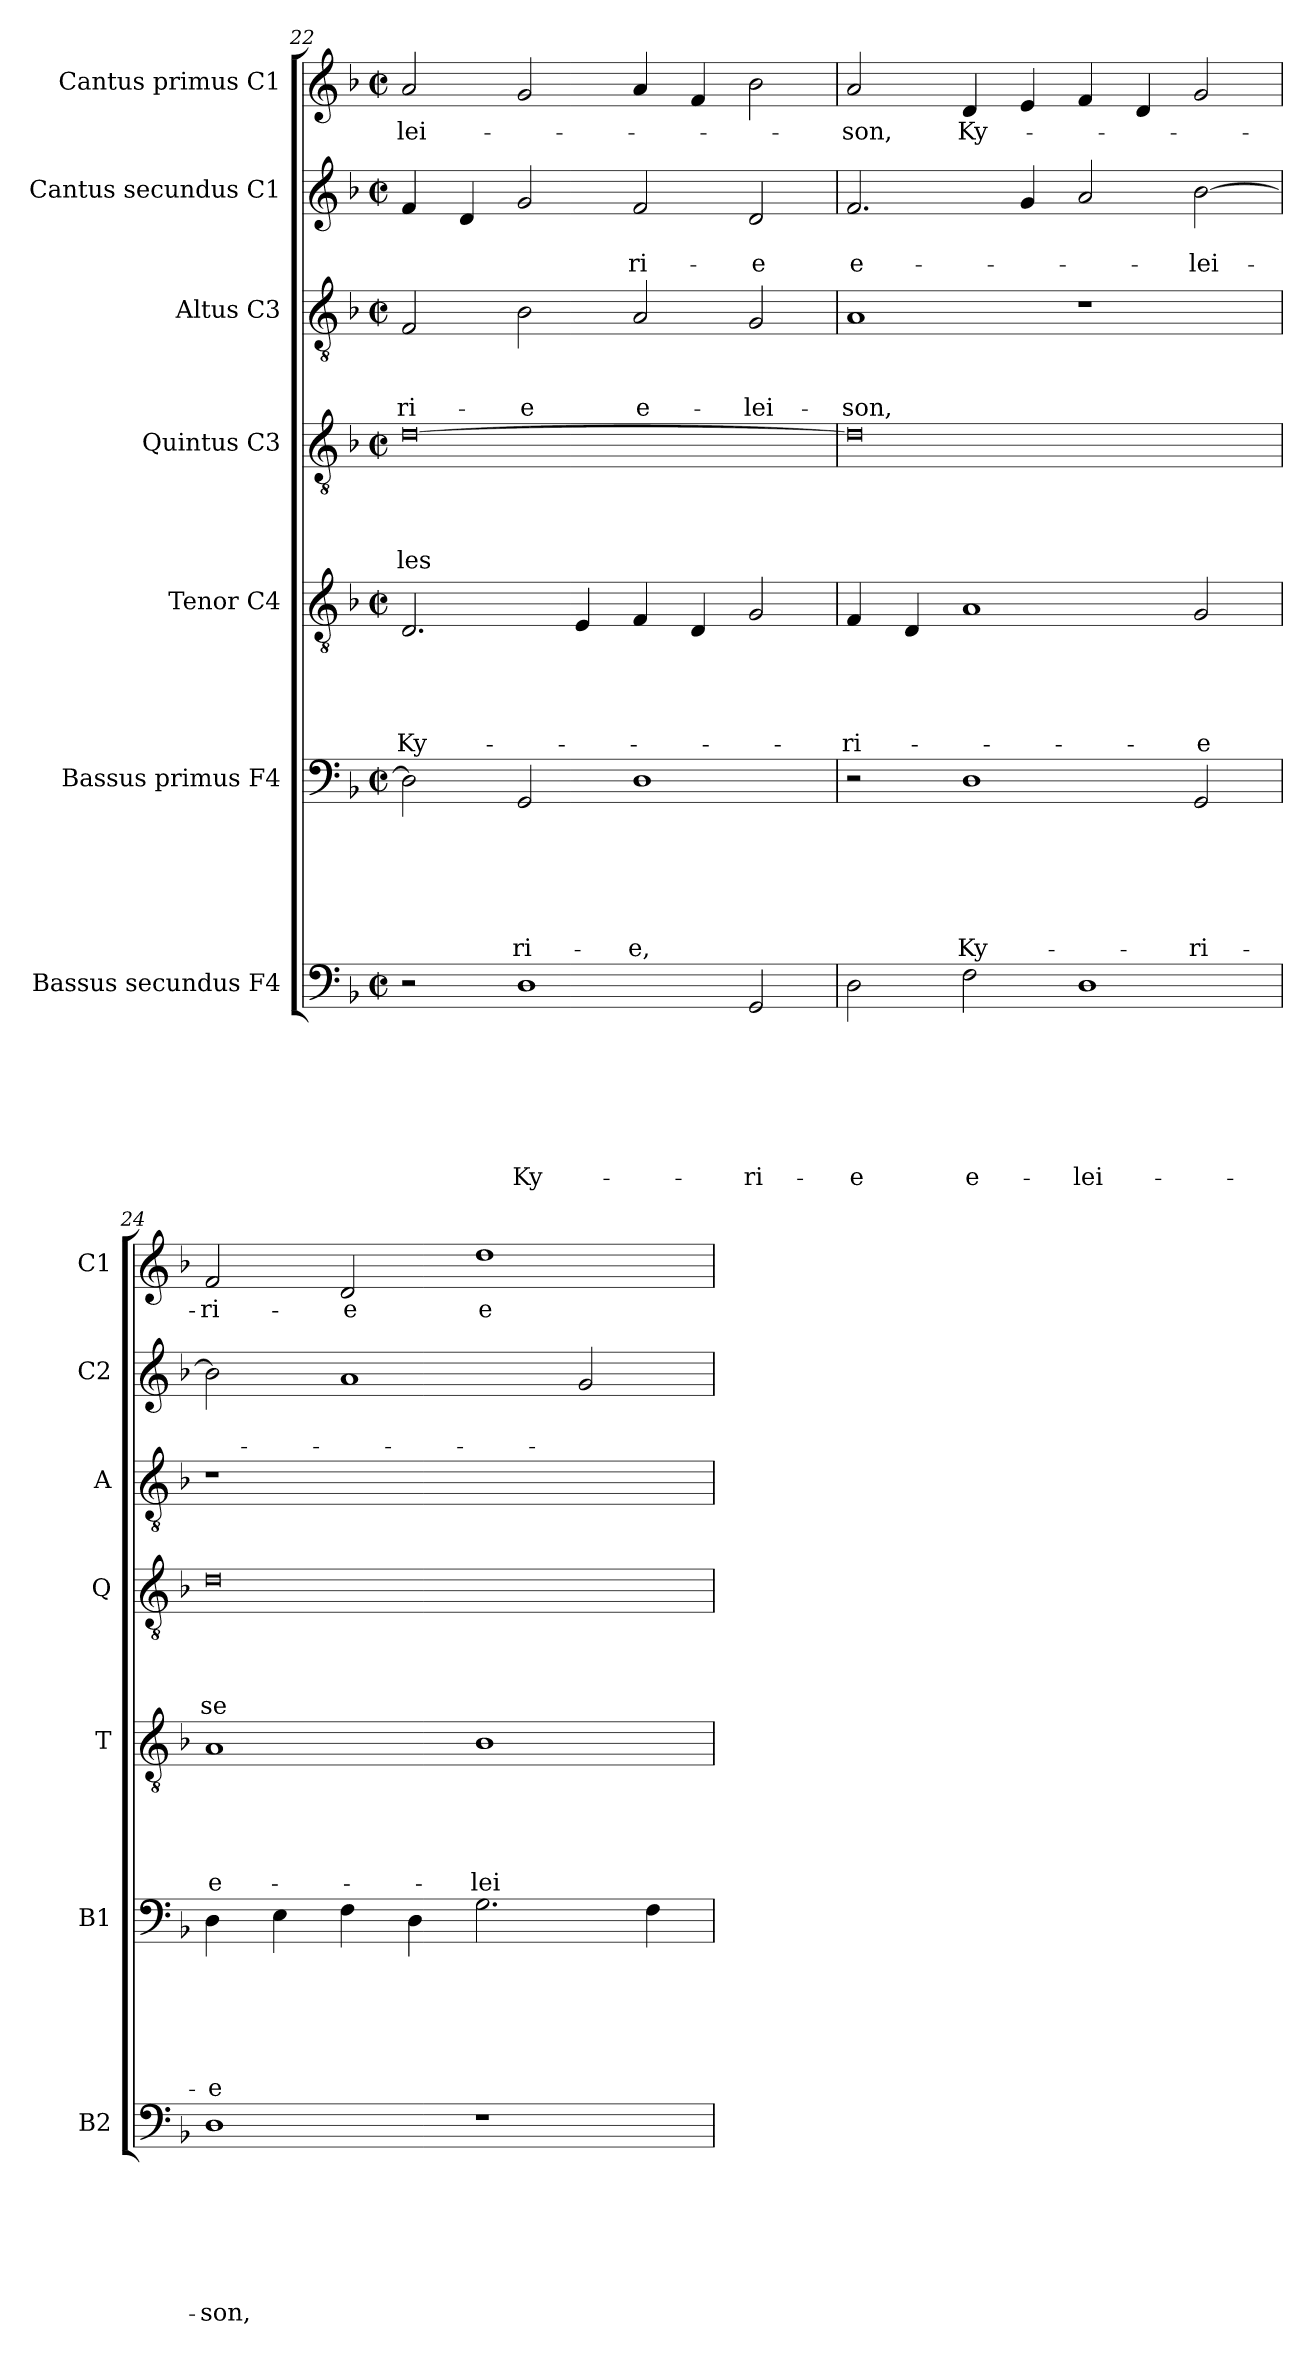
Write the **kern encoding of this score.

**kern	**text	**text	**text	**text	**text	**text	**text	**kern	**text	**text	**text	**text	**text	**text	**kern	**text	**text	**text	**text	**text	**kern	**text	**text	**text	**text	**kern	**text	**text	**text	**kern	**text	**text	**kern	**text
*part7	*part7	*part7	*part7	*part7	*part7	*part7	*part7	*part6	*part6	*part6	*part6	*part6	*part6	*part6	*part5	*part5	*part5	*part5	*part5	*part5	*part4	*part4	*part4	*part4	*part4	*part3	*part3	*part3	*part3	*part2	*part2	*part2	*part1	*part1
*staff7	*staff7	*staff7	*staff7	*staff7	*staff7	*staff7	*staff7	*staff6	*staff6	*staff6	*staff6	*staff6	*staff6	*staff6	*staff5	*staff5	*staff5	*staff5	*staff5	*staff5	*staff4	*staff4	*staff4	*staff4	*staff4	*staff3	*staff3	*staff3	*staff3	*staff2	*staff2	*staff2	*staff1	*staff1
*I"Bassus secundus F4	*	*	*	*	*	*	*	*I"Bassus primus F4	*	*	*	*	*	*	*I"Tenor C4	*	*	*	*	*	*I"Quintus C3	*	*	*	*	*I"Altus C3	*	*	*	*I"Cantus secundus C1	*	*	*I"Cantus  primus C1	*
*I'B2	*	*	*	*	*	*	*	*I'B1	*	*	*	*	*	*	*I'T	*	*	*	*	*	*I'Q	*	*	*	*	*I'A	*	*	*	*I'C2	*	*	*I'C1	*
*clefF4	*	*	*	*	*	*	*	*clefF4	*	*	*	*	*	*	*clefGv2	*	*	*	*	*	*clefGv2	*	*	*	*	*clefGv2	*	*	*	*clefG2	*	*	*clefG2	*
*k[b-]	*	*	*	*	*	*	*	*k[b-]	*	*	*	*	*	*	*k[b-]	*	*	*	*	*	*k[b-]	*	*	*	*	*k[b-]	*	*	*	*k[b-]	*	*	*k[b-]	*
*d:	*	*	*	*	*	*	*	*d:	*	*	*	*	*	*	*d:	*	*	*	*	*	*d:	*	*	*	*	*d:	*	*	*	*d:	*	*	*d:	*
*M2/2	*	*	*	*	*	*	*	*M2/2	*	*	*	*	*	*	*M2/2	*	*	*	*	*	*M2/2	*	*	*	*	*M2/2	*	*	*	*M2/2	*	*	*M2/2	*
*met(c|)	*	*	*	*	*	*	*	*met(c|)	*	*	*	*	*	*	*met(c|)	*	*	*	*	*	*met(c|)	*	*	*	*	*met(c|)	*	*	*	*met(c|)	*	*	*met(c|)	*
=22	=22	=22	=22	=22	=22	=22	=22	=22	=22	=22	=22	=22	=22	=22	=22	=22	=22	=22	=22	=22	=22	=22	=22	=22	=22	=22	=22	=22	=22	=22	=22	=22	=22	=22
!	!	!	!	!	!	!	!	!	!	!	!	!	!	!	!	!	!	!	!	!LO:LY:b	!	!	!	!	!LO:LY:b	!	!	!	!LO:LY:b	!	!	!	!	!LO:LY:b
2r	.	.	.	.	.	.	.	2D\]	.	.	.	.	.	.	2.D/	.	.	.	.	Ky-	[0d	.	.	.	-les	2F/	.	.	-ri-	4f/	.	.	2a/	-lei-
.	.	.	.	.	.	.	.	.	.	.	.	.	.	.	.	.	.	.	.	.	.	.	.	.	.	.	.	.	.	4d/	.	.	.	.
!	!	!	!	!	!	!	!LO:LY:b	!	!	!	!	!	!	!LO:LY:b	!	!	!	!	!	!	!	!	!	!	!	!	!	!	!LO:LY:b	!	!	!	!	!
1D	.	.	.	.	.	.	Ky-	2GG/	.	.	.	.	.	-ri-	.	.	.	.	.	.	.	.	.	.	.	2B-\	.	.	-e	2g/	.	.	2g/	.
.	.	.	.	.	.	.	.	.	.	.	.	.	.	.	4E/	.	.	.	.	.	.	.	.	.	.	.	.	.	.	.	.	.	.	.
!	!	!	!	!	!	!	!	!	!	!	!	!	!	!LO:LY:b	!	!	!	!	!	!	!	!	!	!	!	!	!	!	!LO:LY:b	!	!	!LO:LY:b	!	!
.	.	.	.	.	.	.	.	1D	.	.	.	.	.	-e,	4F/	.	.	.	.	.	.	.	.	.	.	2A/	.	.	e-	2f/	.	-ri-	4a/	.
.	.	.	.	.	.	.	.	.	.	.	.	.	.	.	4D/	.	.	.	.	.	.	.	.	.	.	.	.	.	.	.	.	.	4f/	.
!	!	!	!	!	!	!	!LO:LY:b	!	!	!	!	!	!	!	!	!	!	!	!	!	!	!	!	!	!	!	!	!	!LO:LY:b	!	!	!LO:LY:b	!	!
2GG/	.	.	.	.	.	.	-ri-	.	.	.	.	.	.	.	2G/	.	.	.	.	.	.	.	.	.	.	2G/	.	.	-lei-	2d/	.	-e	2b-\	.
!!LO:PB:g=z
=23	=23	=23	=23	=23	=23	=23	=23	=23	=23	=23	=23	=23	=23	=23	=23	=23	=23	=23	=23	=23	=23	=23	=23	=23	=23	=23	=23	=23	=23	=23	=23	=23	=23	=23
!	!	!	!	!	!	!	!LO:LY:b	!	!	!	!	!	!	!	!	!	!	!	!	!LO:LY:b	!	!	!	!	!	!	!	!	!LO:LY:b	!	!	!LO:LY:b	!	!LO:LY:b
2D\	.	.	.	.	.	.	-e	2r	.	.	.	.	.	.	4F/	.	.	.	.	-ri-	0d]	.	.	.	.	1A	.	.	-son,	2.f/	.	e-	2a/	-son,
.	.	.	.	.	.	.	.	.	.	.	.	.	.	.	4D/	.	.	.	.	.	.	.	.	.	.	.	.	.	.	.	.	.	.	.
!	!	!	!	!	!	!	!LO:LY:b	!	!	!	!	!	!	!LO:LY:b	!	!	!	!	!	!	!	!	!	!	!	!	!	!	!	!	!	!	!	!LO:LY:b
2F\	.	.	.	.	.	.	e-	1D	.	.	.	.	.	Ky-	1A	.	.	.	.	.	.	.	.	.	.	.	.	.	.	.	.	.	4d/	Ky-
.	.	.	.	.	.	.	.	.	.	.	.	.	.	.	.	.	.	.	.	.	.	.	.	.	.	.	.	.	.	4g/	.	.	4e/	.
!	!	!	!	!	!	!	!LO:LY:b	!	!	!	!	!	!	!	!	!	!	!	!	!	!	!	!	!	!	!	!	!	!	!	!	!	!	!
1D	.	.	.	.	.	.	-lei-	.	.	.	.	.	.	.	.	.	.	.	.	.	.	.	.	.	.	1r	.	.	.	2a/	.	.	4f/	.
.	.	.	.	.	.	.	.	.	.	.	.	.	.	.	.	.	.	.	.	.	.	.	.	.	.	.	.	.	.	.	.	.	4d/	.
!	!	!	!	!	!	!	!	!	!	!	!	!	!	!LO:LY:b	!	!	!	!	!	!LO:LY:b	!	!	!	!	!	!	!	!	!	!	!	!LO:LY:b	!	!
.	.	.	.	.	.	.	.	2GG/	.	.	.	.	.	-ri-	2G/	.	.	.	.	-e	.	.	.	.	.	.	.	.	.	[2b-\	.	-lei-	2g/	.
=24	=24	=24	=24	=24	=24	=24	=24	=24	=24	=24	=24	=24	=24	=24	=24	=24	=24	=24	=24	=24	=24	=24	=24	=24	=24	=24	=24	=24	=24	=24	=24	=24	=24	=24
!	!	!	!	!	!	!	!LO:LY:b	!	!	!	!	!	!	!LO:LY:b	!	!	!	!	!	!LO:LY:b	!	!	!	!	!LO:LY:b	!	!	!	!	!	!	!	!	!LO:LY:b
1D	.	.	.	.	.	.	-son,	4D\	.	.	.	.	.	-e	1A	.	.	.	.	e-	0d	.	.	.	se-	1r	.	.	.	2b-\]	.	.	2f/	-ri-
.	.	.	.	.	.	.	.	4E\	.	.	.	.	.	.	.	.	.	.	.	.	.	.	.	.	.	.	.	.	.	.	.	.	.	.
!	!	!	!	!	!	!	!	!	!	!	!	!	!	!	!	!	!	!	!	!	!	!	!	!	!	!	!	!	!	!	!	!	!	!LO:LY:b
.	.	.	.	.	.	.	.	4F\	.	.	.	.	.	.	.	.	.	.	.	.	.	.	.	.	.	.	.	.	.	1a	.	.	2d/	-e
.	.	.	.	.	.	.	.	4D\	.	.	.	.	.	.	.	.	.	.	.	.	.	.	.	.	.	.	.	.	.	.	.	.	.	.
!	!	!	!	!	!	!	!	!	!	!	!	!	!	!	!	!	!	!	!	!LO:LY:b	!	!	!	!	!	!	!	!	!	!	!	!	!	!LO:LY:b
1r	.	.	.	.	.	.	.	2.G\	.	.	.	.	.	.	1B-	.	.	.	.	-lei-	.	.	.	.	.	1ryy	.	.	.	.	.	.	1dd	e-
.	.	.	.	.	.	.	.	.	.	.	.	.	.	.	.	.	.	.	.	.	.	.	.	.	.	.	.	.	.	2g/	.	.	.	.
.	.	.	.	.	.	.	.	4F\	.	.	.	.	.	.	.	.	.	.	.	.	.	.	.	.	.	.	.	.	.	.	.	.	.	.
=	=	=	=	=	=	=	=	=	=	=	=	=	=	=	=	=	=	=	=	=	=	=	=	=	=	=	=	=	=	=	=	=	=	=
*-	*-	*-	*-	*-	*-	*-	*-	*-	*-	*-	*-	*-	*-	*-	*-	*-	*-	*-	*-	*-	*-	*-	*-	*-	*-	*-	*-	*-	*-	*-	*-	*-	*-	*-
